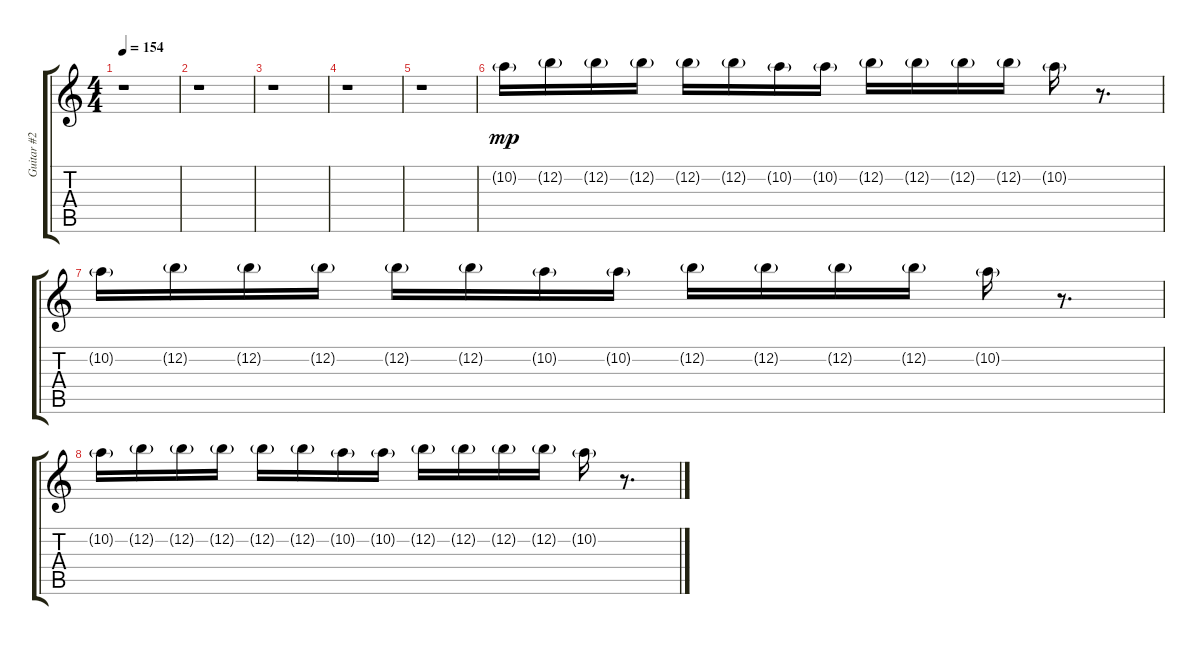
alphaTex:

\track ("Guitar #2 (delay #7)" "Guitar #2 ") {instrument distortionguitar}
\staff {score tabs}
\tuning (E4 B3 G3 D3 A2 E2) {hide}
\ts (4 4)
\tempo 154
\clef g2
\ks c
r.1{dy mp} |
r.1 |
r.1 |
r.1 |
r.1 |
10.2{g}.16 12.2{g}.16 12.2{g}.16 12.2{g}.16 12.2{g}.16 12.2{g}.16 10.2{g}.16 10.2{g}.16 12.2{g}.16 12.2{g}.16 12.2{g}.16 12.2{g}.16 10.2{g}.16 r.8{d} |
10.2{g}.16 12.2{g}.16 12.2{g}.16 12.2{g}.16 12.2{g}.16 12.2{g}.16 10.2{g}.16 10.2{g}.16 12.2{g}.16 12.2{g}.16 12.2{g}.16 12.2{g}.16 10.2{g}.16 r.8{d} |
10.2{g}.16 12.2{g}.16 12.2{g}.16 12.2{g}.16 12.2{g}.16 12.2{g}.16 10.2{g}.16 10.2{g}.16 12.2{g}.16 12.2{g}.16 12.2{g}.16 12.2{g}.16 10.2{g}.16 r.8{d}
